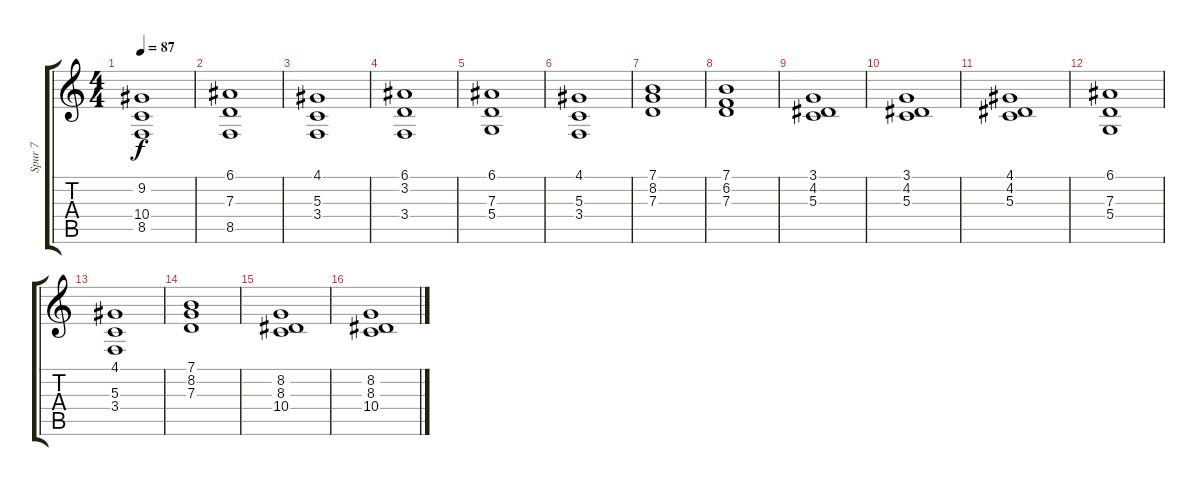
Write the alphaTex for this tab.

\track ("Spur 7" "Spur 7") {instrument stringensemble1}
\staff {score tabs}
\tuning (E4 B3 G3 D3 A2 E2) {hide}
\ts (4 4)
\tempo 87
\clef g2
\ks c
(9.2 10.4 8.5).1{dy f} |
(6.1 7.3 8.5).1 |
(4.1 5.3 3.4).1 |
(6.1 3.2 3.4).1 |
(6.1 7.3 5.4).1 |
(4.1 5.3 3.4).1 |
(7.1 8.2 7.3).1 |
(7.1 6.2 7.3).1 |
(3.1 4.2 5.3).1 |
(3.1 4.2 5.3).1 |
(4.1 4.2 5.3).1 |
(6.1 7.3 5.4).1 |
(4.1 5.3 3.4).1 |
(7.1 8.2 7.3).1 |
(8.2 8.3 10.4).1 |
(8.2 8.3 10.4).1
